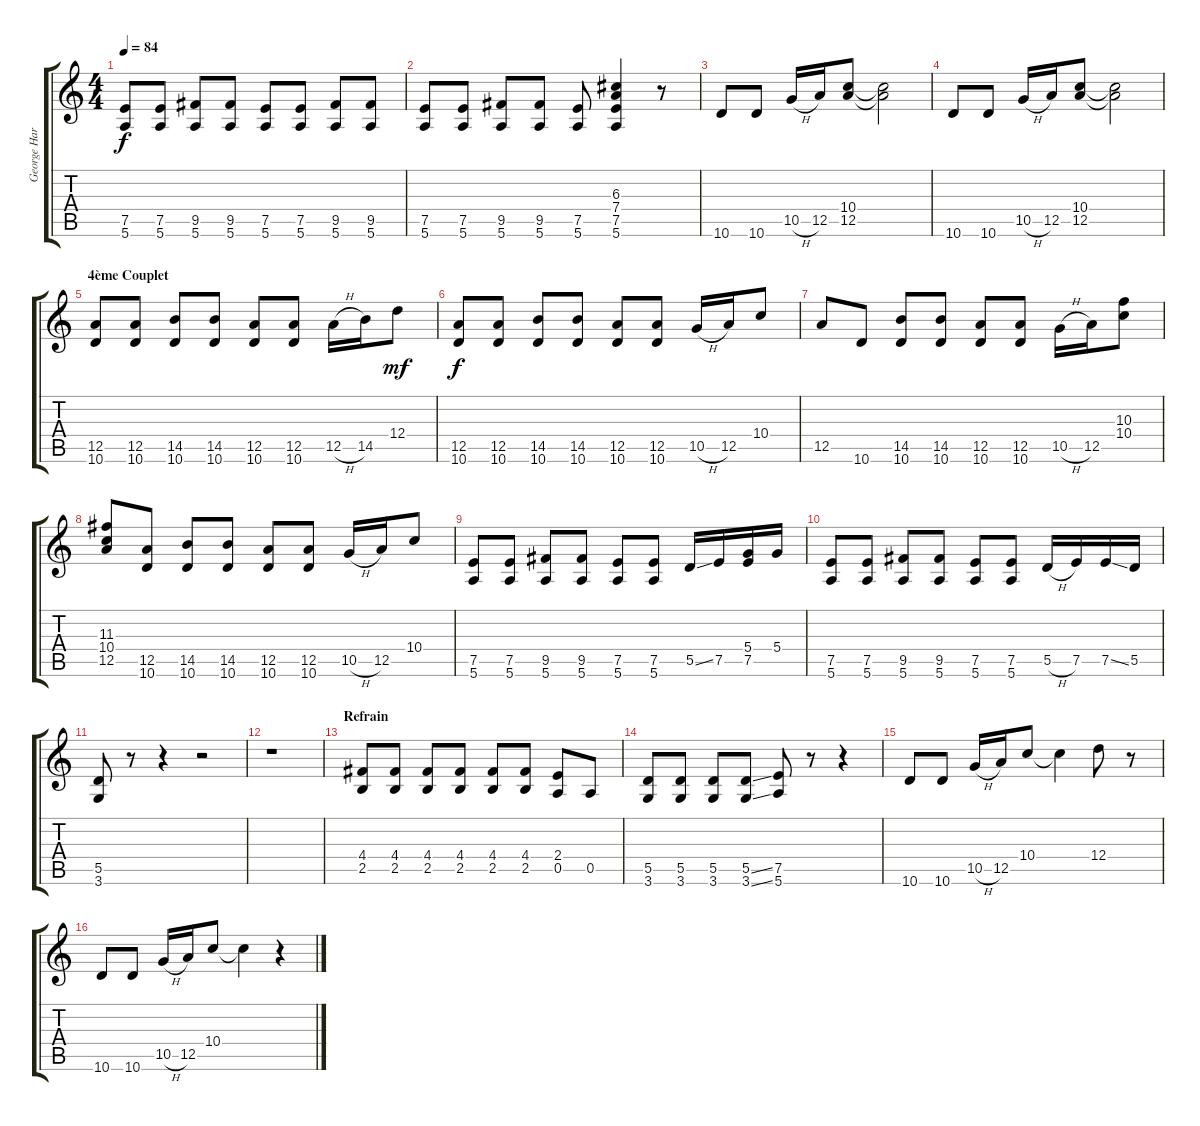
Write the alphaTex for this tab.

\track ("George Harrison (Guitare II)" "George Har") {instrument electricguitarjazz}
\staff {score tabs}
\tuning (E4 B3 G3 D3 A2 E2) {hide}
\ts (4 4)
\tempo 84
\clef g2
\ks c
(7.5 5.6).8{dy f} (7.5 5.6).8 (9.5 5.6).8 (9.5 5.6).8 (7.5 5.6).8 (7.5 5.6).8 (9.5 5.6).8 (9.5 5.6).8 |
(7.5 5.6).8 (7.5 5.6).8 (9.5 5.6).8 (9.5 5.6).8 (7.5 5.6).8 (6.3 7.4 7.5 5.6).4 r.8 |
10.6.8{volume 9 instrument electricguitarjazz} 10.6.8 10.5{h}.16 12.5.16 (10.4 12.5).8 (10.4{t} 12.5{t}).2 |
10.6.8 10.6.8 10.5{h}.16 12.5.16 (10.4 12.5).8 (10.4{t} 12.5{t}).2 |
\section ("" "4ème Couplet")
(12.5 10.6).8{volume 8 instrument overdrivenguitar} (12.5 10.6).8 (14.5 10.6).8 (14.5 10.6).8 (12.5 10.6).8 (12.5 10.6).8 12.5{h}.16 14.5.16 12.4.8{dy mf} |
(12.5 10.6).8{dy f} (12.5 10.6).8 (14.5 10.6).8 (14.5 10.6).8 (12.5 10.6).8 (12.5 10.6).8 10.5{h}.16 12.5.16 10.4.8 |
12.5.8 10.6.8 (14.5 10.6).8 (14.5 10.6).8 (12.5 10.6).8 (12.5 10.6).8 10.5{h}.16 12.5.16 (10.3 10.4).8 |
(11.3 10.4 12.5).8 (12.5 10.6).8 (14.5 10.6).8 (14.5 10.6).8 (12.5 10.6).8 (12.5 10.6).8 10.5{h}.16 12.5.16 10.4.8 |
(7.5 5.6).8 (7.5 5.6).8 (9.5 5.6).8 (9.5 5.6).8 (7.5 5.6).8 (7.5 5.6).8 5.5{ss}.16 7.5.16 (5.4 7.5).16 5.4.16 |
(7.5 5.6).8 (7.5 5.6).8 (9.5 5.6).8 (9.5 5.6).8 (7.5 5.6).8 (7.5 5.6).8 5.5{h}.16 7.5.16 7.5{ss}.16 5.5.16 |
(5.5 3.6).8 r.8 r.4 r.2 |
r.1 |
\section ("" "Refrain")
(4.4 2.5).8{volume 12 instrument distortionguitar} (4.4 2.5).8 (4.4 2.5).8 (4.4 2.5).8 (4.4 2.5).8 (4.4 2.5).8 (2.4 0.5).8 0.5.8 |
(5.5 3.6).8 (5.5 3.6).8 (5.5 3.6).8 (5.5{ss} 3.6{ss}).8 (7.5 5.6).8 r.8 r.4 |
10.6.8{volume 7 instrument electricguitarjazz} 10.6.8 10.5{h}.16 12.5.16 10.4.8 10.4{t}.4 12.4.8 r.8 |
10.6.8 10.6.8 10.5{h}.16 12.5.16 10.4.8 10.4{t}.4 r.4
